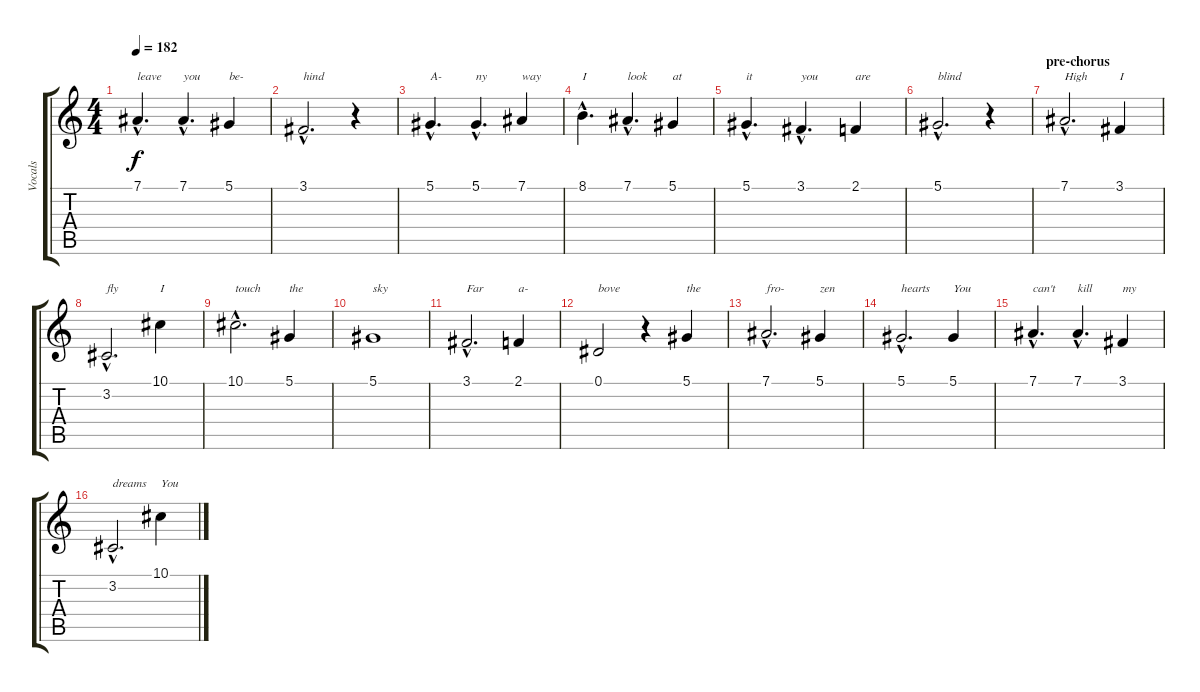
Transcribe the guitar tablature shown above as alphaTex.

\track ("Vocals" "Vocals") {instrument lead2sawtooth}
\staff {score tabs}
\tuning (Eb4 Bb3 Gb3 Db3 Ab2 Eb2) {hide}
\ts (4 4)
\tempo 182
\clef g2
\ks c
7.1{hac}.4{d txt "leave" dy f} 7.1{hac}.4{d txt "you"} 5.1.4{txt "be-"} |
3.1{hac}.2{d txt "hind"} r.4 |
5.1{hac}.4{d txt "A-"} 5.1{hac}.4{d txt "ny"} 7.1.4{txt "way"} |
8.1{hac}.4{d txt "I"} 7.1{hac}.4{d txt "look"} 5.1.4{txt "at"} |
5.1{hac}.4{d txt "it"} 3.1{hac}.4{d txt "you"} 2.1.4{txt "are"} |
5.1{hac}.2{d txt "blind"} r.4 |
\section ("" "pre-chorus")
7.1{hac}.2{d txt "High"} 3.1.4{txt "I"} |
3.2{hac}.2{d txt "fly"} 10.1.4{txt "I"} |
10.1{hac}.2{d txt "touch"} 5.1.4{txt "the"} |
5.1.1{txt "sky"} |
3.1{hac}.2{d txt "Far"} 2.1.4{txt "a-"} |
0.1.2{txt "bove"} r.4 5.1.4{txt "the"} |
7.1{hac}.2{d txt "fro-"} 5.1.4{txt "zen"} |
5.1{hac}.2{d txt "hearts"} 5.1.4{txt "You"} |
7.1{hac}.4{d txt "can't"} 7.1{hac}.4{d txt "kill"} 3.1.4{txt "my"} |
3.2{hac}.2{d txt "dreams"} 10.1.4{txt "You"}
